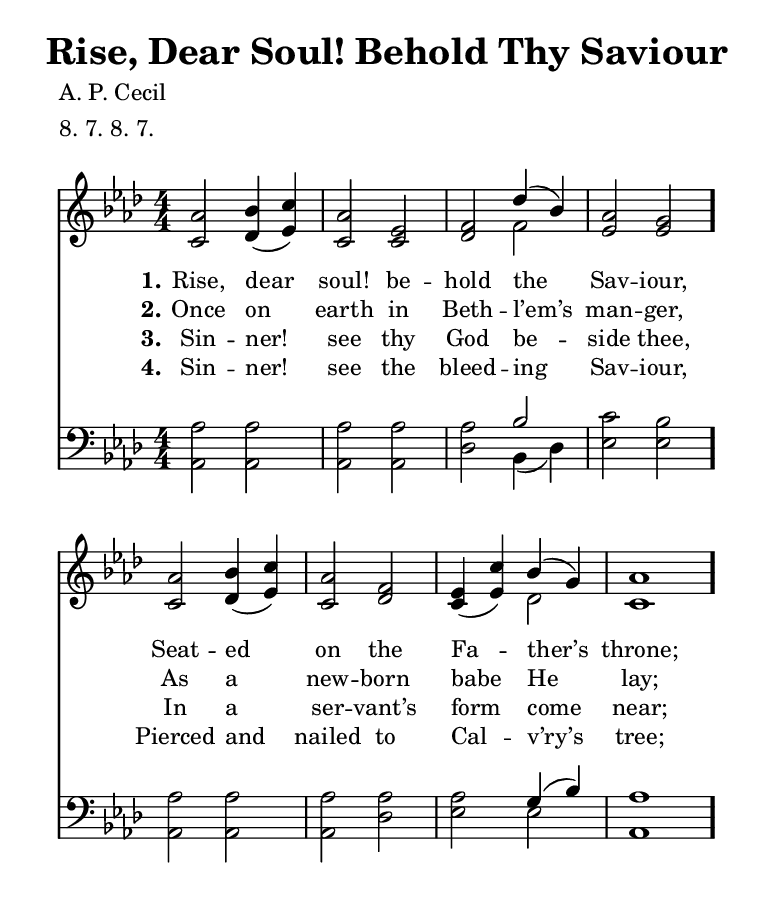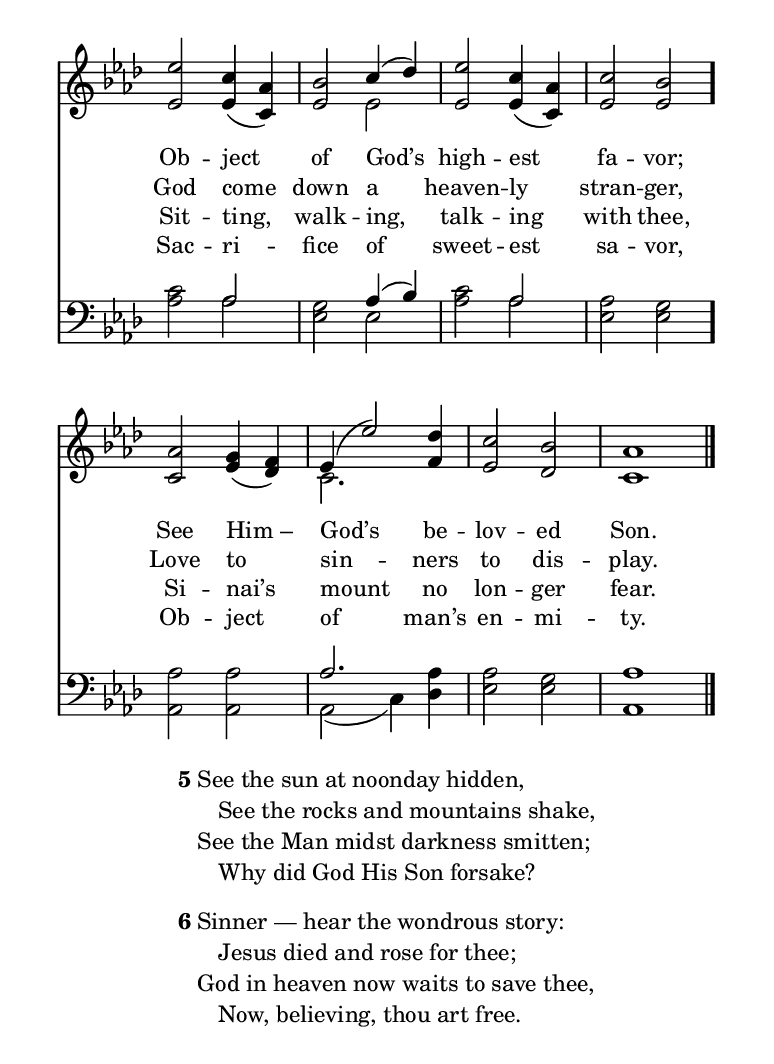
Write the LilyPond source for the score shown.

\include "common/global.ily"
\paper {
  \include "common/paper.ily"
  ragged-bottom = ##t
  score-markup-spacing.basic-distance = 3
  score-markup-spacing.padding = 3
}

\header{
  %gospel
  hymnnumber = "47"
  title = "Rise, Dear Soul! Behold Thy Saviour"
  tunename = "Suffield"
  meter = "8. 7. 8. 7."
  poet = "A. P. Cecil"
  composer = ""
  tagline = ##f
}

% for fermata in MIDI
ta = { \tempo 4=120 }
tb = { \tempo 4=60  }

patternAA = { c2 c4( c4) | c2 c2 | c2 c4( c4) | c2 c2 }
patternAB = { c2 c4( c4) | c2 c2 | c2 c2      | c2 c2 }
patternAC = { c2 c2      | c2 c2 | c2 c2      | c2 c2 }
patternAD = { c2 c2      | c2 c2 | c2 c4( c4) | c2 c2 }

patternBA = { c2 c4( c4) | c2 c2 | c4( c4) c4( c4) | c1 }
patternBB = { c2 c4( c4) | c2 c2 | c4( c4) c2      | c1 }
patternBC = { c2 c2      | c2 c2 | c2      c4( c4) | c1 }
patternBD = { c2 c2      | c2 c2 | c2      c2      | c1 }

patternCA = { c2 c4( c4) | c2 c4( c4) | c2 c4( c4) | c2 c2 }
patternCB = { c2 c4( c4) | c2 c2      | c2 c4( c4) | c2 c2 }
patternCC = { c2 c2      | c2 c4( c4) | c2 c2      | c2 c2 }
patternCD = { c2 c2      | c2 c2      | c2 c2      | c2 c2 }

patternDA = { c2 c4( c4) | c4( c2) c4   | c2 c2 | c1 }
patternDB = { c2 c4( c4) | c2.   c4   | c2 c2 | c1 }
patternDC = { c2 c2      | c2.   c4   | c2 c2 | c1 }
patternDD = { c2 c2      | c2( c4) c4 | c2 c2 | c1 }

global = {
  \include "common/overrides.ily"
  \override Staff.TimeSignature.style = #'numbered
  \time 4/4
  \override Score.MetronomeMark.transparent = ##t % hide all fermata changes too
  \ta
  \key aes \major
  \autoBeamOff
}

notesSoprano = {
\global
\relative c'' {

  \changePitch \patternAA { aes bes c | aes ees | f des' bes | aes g }
  \changePitch \patternBA { aes bes c | aes f | ees c' bes g | aes }
  \changePitch \patternCA { ees' c aes | bes c des | ees c aes | c bes }
  \changePitch \patternDA { aes g f | ees ees' des | c bes | aes }

  \bar "|."

}
}

notesAlto = {
\global
\relative e' {

  \changePitch \patternAB { c des ees | c c | des f | ees ees }
  \changePitch \patternBB { c des ees | c des | c ees des | c }
  \changePitch \patternCB { ees ees c | ees ees | ees ees c | ees ees }
  \changePitch \patternDB { c ees des | c f | ees des | c }

}
}

notesTenor = {
\global
\relative a {

  \changePitch \patternAC { aes aes | aes aes | aes bes | c bes }
  \changePitch \patternBC { aes aes | aes aes | aes g bes | aes }
  \changePitch \patternCC { c aes | g aes bes | c aes | aes g }
  \changePitch \patternDC { aes aes | aes aes | aes g | aes }

}
}

notesBass = {
\global
\relative f, {

  \changePitch \patternAD { aes aes | aes aes | des bes des | ees ees }
  \changePitch \patternBD { aes, aes | aes des | ees ees | aes, }
  \changePitch \patternCD { aes' aes | ees ees | aes aes | ees ees }
  \changePitch \patternDD { aes, aes | aes c des | ees ees | aes, }

}
}

wordsA = \lyricmode {
\set stanza = "1."

Rise, dear soul! be -- hold the Sav -- iour, \bar "."
Seat -- ed on the Fa -- ther’s throne; \bar "." \eogbreak
Ob -- ject of God’s high -- est fa -- vor; \bar "."
See Him_– God’s be -- lov -- ed Son. \bar "." \eogbreak

}

wordsB = \lyricmode {
\set stanza = "2."

Once on earth in Beth -- l’em’s man -- ger,
As a new -- born babe He lay;
God come down a heaven -- ly stran -- ger,
Love to sin -- ners to dis -- play.

}

wordsC = \lyricmode {
\set stanza = "3."

Sin -- ner! see thy God be -- side thee,
In a ser -- vant’s form come near;
Sit -- ting, walk -- ing, talk -- ing with thee,
Si -- nai’s mount no lon -- ger fear.

}

wordsD = \lyricmode {
\set stanza = "4."

Sin -- ner! see the bleed -- ing Sav -- iour,
Pierced and nailed to Cal -- v’ry’s tree;
Sac -- ri -- fice of sweet -- est sa -- vor,
Ob -- ject of man’s en -- mi -- ty.

}

wordsE = \markuplist {

\line { See the sun at noonday hidden, }
\line { { \hspace #2 } See the rocks and mountains shake, }
\line { See the Man midst darkness smitten; }
\line { { \hspace #2 } Why did God His Son forsake? }

}

wordsF = \markuplist {

\line { Sinner — hear the wondrous story: }
\line { { \hspace #2 } Jesus died and rose for thee; }
\line { God in heaven now waits to save thee, }
\line { { \hspace #2 } Now, believing, thou art free. }

}

\score {
  \context ChoirStaff <<
    \context Staff = upper <<
      \set Staff.autoBeaming = ##f
      \set ChoirStaff.systemStartDelimiter = #'SystemStartBar
      \set ChoirStaff.printPartCombineTexts = ##f
      \partcombine #'(2 . 11) \notesSoprano \notesAlto
      \context NullVoice = sopranos { \voiceOne << \notesSoprano >> }
      \context Lyrics = one   \lyricsto sopranos \wordsA
      \context Lyrics = two   \lyricsto sopranos \wordsB
      \context Lyrics = three \lyricsto sopranos \wordsC
      \context Lyrics = four  \lyricsto sopranos \wordsD
    >>
    \context Staff = men <<
      \set Staff.autoBeaming = ##f
      \clef bass
      \set ChoirStaff.printPartCombineTexts = ##f
      \partcombine #'(2 . 11) \notesTenor \notesBass
    >>
  >>
  \layout {
    \include "common/layout.ily"
  }
  #(cond ((ly:get-option 'eog-midi-permitted) #{ \midi{
    \include "common/midi.ily"
  } #}))
}

\markup { \fill-line { \column {
  \line{ \bold 5 \column { \wordsE } } \combine \null \vspace #0.4
  \line{ \bold 6 \column { \wordsF } }
} } }

\version "2.19.49"  % necessary for upgrading to future LilyPond versions.

% vi:set et ts=2 sw=2 ai nocindent syntax=lilypond:
